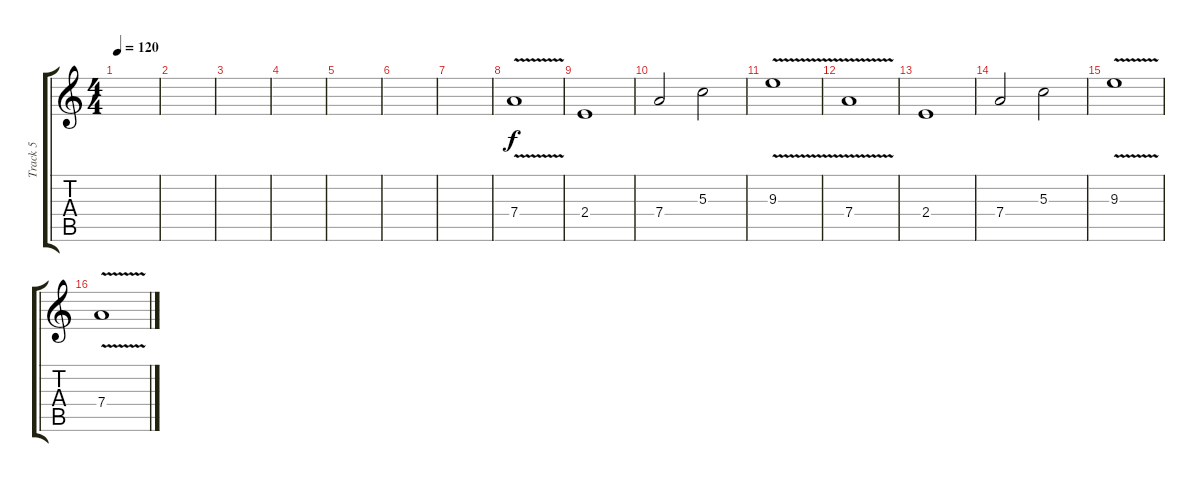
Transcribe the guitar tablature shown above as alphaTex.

\track ("Track 5" "Track 5") {instrument distortionguitar}
\staff {score tabs}
\tuning (E4 B3 G3 D3 A2 E2) {hide}
\ts (4 4)
\tempo 120
\clef g2
\ks c
|
|
|
|
|
|
|
7.4{v}.1 |
2.4.1 |
7.4.2 5.3.2 |
9.3{v}.1 |
7.4{v}.1 |
2.4.1 |
7.4.2 5.3.2 |
9.3{v}.1 |
7.4{v}.1
